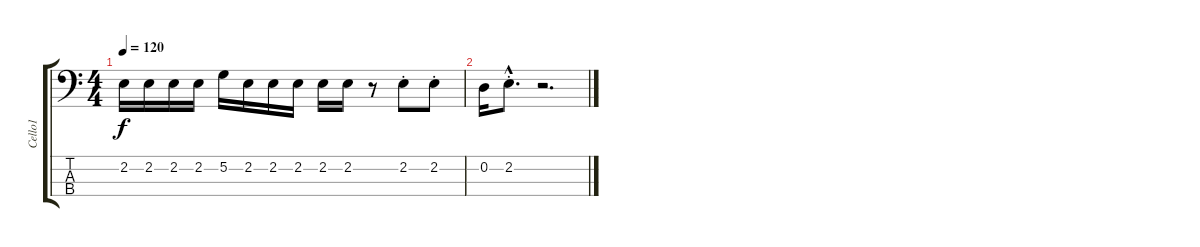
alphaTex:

\track ("Cello1" "Cello1") {instrument distortionguitar}
\staff {score tabs}
\tuning (A2 D2 G1 C1) {hide}
\ts (4 4)
\tempo 120
\clef f4
\ks c
2.2.16{dy f} 2.2.16 2.2.16 2.2.16 5.2.16 2.2.16 2.2.16 2.2.16 2.2.16 2.2.16 r.8 2.2{st}.8 2.2{st}.8 |
0.2.16 2.2{hac st}.8{d} r.2{d}
